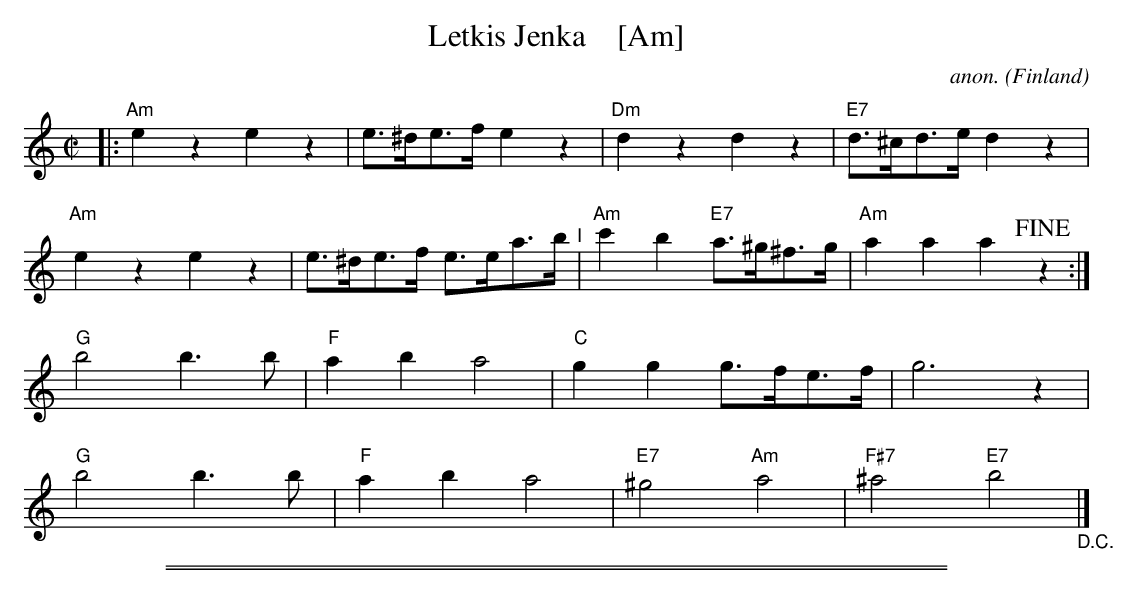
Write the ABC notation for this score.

X:1
T: Letkis Jenka    [Am]
C: anon.
O: Finland
M: C|
L: 1/8
K: Am
|:\
"Am"e2 z2 e2 z2 | e>^de>f e2 z2 | "Dm"d2 z2 d2 z2 | "E7"d>^cd>e d2 z2 |
"Am"e2 z2 e2 z2 | e>^de>f e>ea>b "^I"| "Am"c'2 b2 "E7"a>^g^f>g | "Am"a2 a2 a2 !fine!z2 :|
"G"b4 b3b | "F"a2b2 a4 | "C"g2g2 g>fe>f | g6 z2 |
"G"b4 b3b | "F"a2b2 a4 | "E7"^g4 "Am"a4 | "F#7"^a4 "E7"b4 "_D.C."|]
